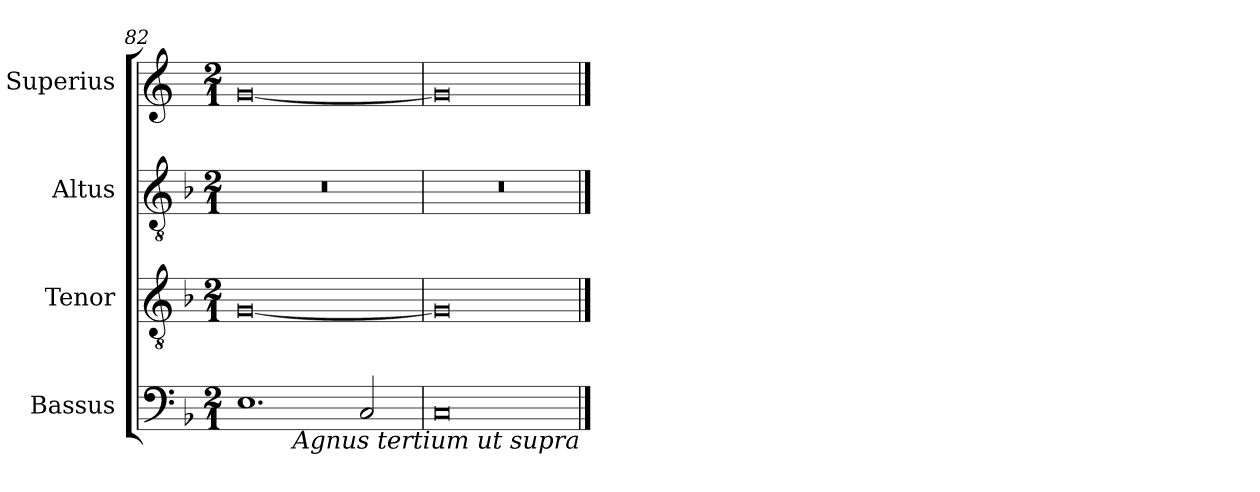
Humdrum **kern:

**kern	**kern	**kern	**kern
*part4	*part3	*part2	*part1
*staff4	*staff3	*staff2	*staff1
*I"Bassus	*I"Tenor	*I"Altus	*I"Superius
*I'B	*I'T	*I'A	*I'S
*clefF4	*clefGv2	*clefGv2	*clefG2
*k[b-]	*k[b-]	*k[b-]	*k[]
*M2/1	*M2/1	*M2/1	*M2/1
=82	=82	=82	=82
1.E	[0G	0r	[0g
2C/	.	.	.
=83	=83	=83	=83
0C	0G]	0r	0g]
!LO:TX:b:i:rj:t=Agnus tertium ut supra	!	!	!
==	==	==	==
*-	*-	*-	*-
